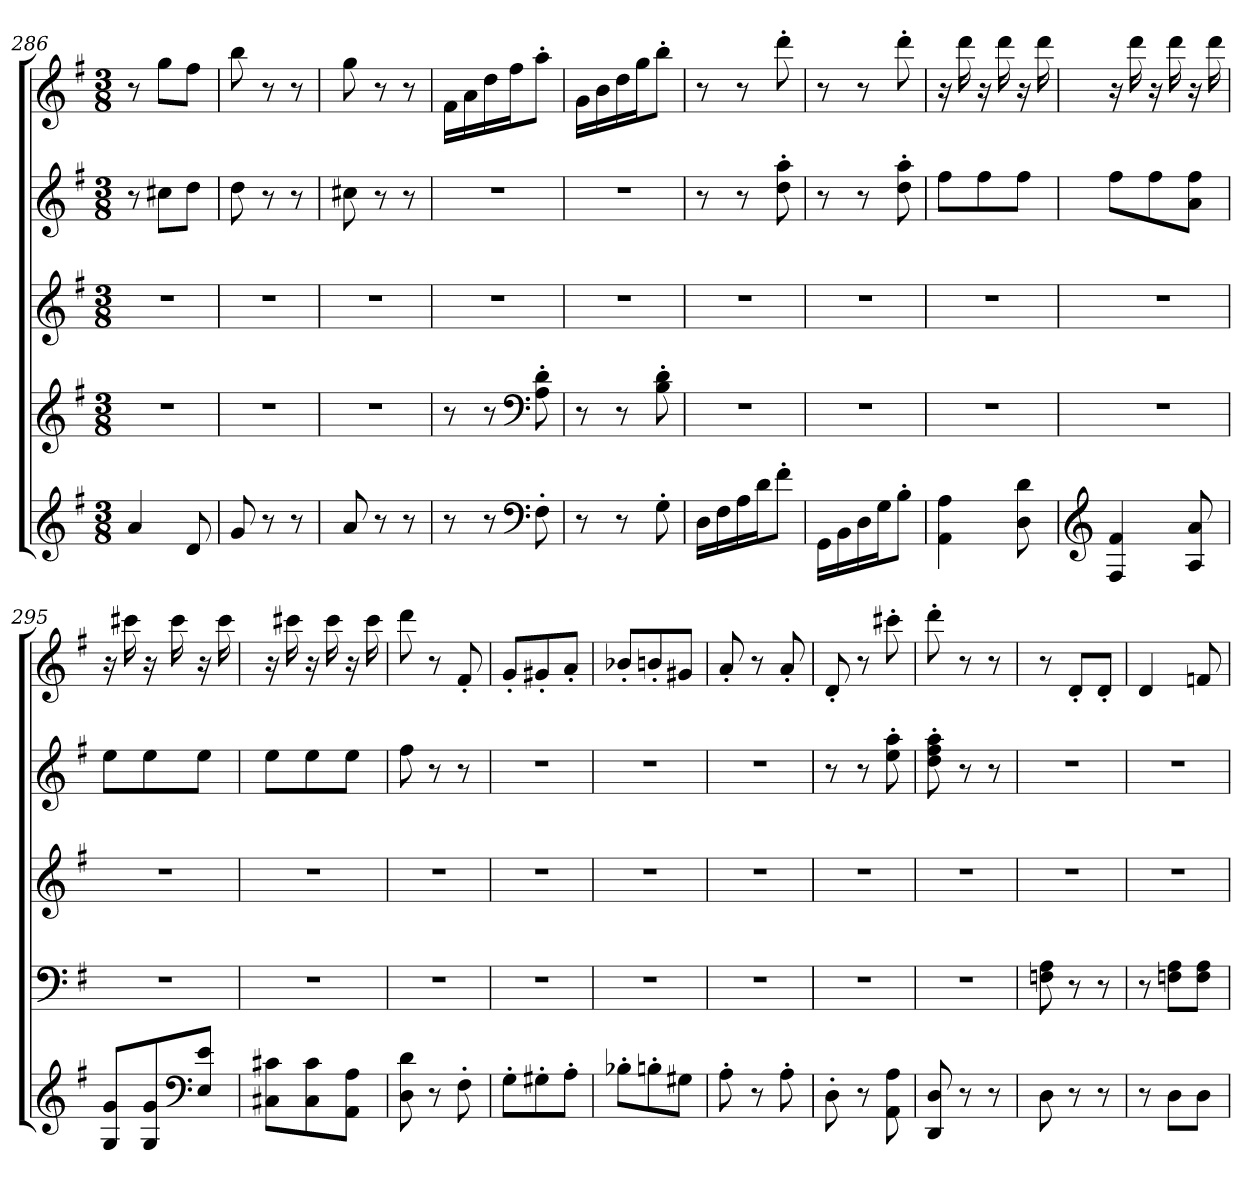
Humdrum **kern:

**kern	**kern	**kern	**kern	**kern
*part5	*part4	*part3	*part2	*part1
*staff5	*staff4	*staff3	*staff2	*staff1
*clefG2	*clefG2	*clefG2	*clefG2	*clefG2
*k[f#]	*k[f#]	*k[f#]	*k[f#]	*k[f#]
*M3/8	*M3/8	*M3/8	*M3/8	*M3/8
=286	=286	=286	=286	=286
4a/	4.r	4.r	8r	8r
.	.	.	8cc#X\L	8gg\L
8d/	.	.	8dd\J	8ff#\J
=287	=287	=287	=287	=287
*	*	*	*	*MM158
8g/	4.r	4.r	8dd\	8bb\
8r	.	.	8r	8r
8r	.	.	8r	8r
=288	=288	=288	=288	=288
*	*	*	*	*MM156
8a/	4.r	4.r	8cc#X\	8gg\
8r	.	.	8r	8r
8r	.	.	8r	8r
=289	=289	=289	=289	=289
*	*	*	*	*MM159
8r	8r	4.r	4.r	16f#\LL
.	.	.	.	16a\
8r	8r	.	.	16dd\
.	.	.	.	16ff#\J
*clefF4	*clefF4	*	*	*
8F#'\	8A\' 8d\'	.	.	8aa'\J
=290	=290	=290	=290	=290
8r	8r	4.r	4.r	16g\LL
.	.	.	.	16b\
8r	8r	.	.	16dd\
.	.	.	.	16gg\J
8G'\	8B\' 8d\'	.	.	8bb'\J
!!LO:PB:g=z
=291	=291	=291	=291	=291
*	*	*	*	*MM159
16D\LL	4.r	4.r	8r	8r
16F#\	.	.	.	.
16A\	.	.	8r	8r
16d\J	.	.	.	.
8f#'\J	.	.	8dd\' 8aa\'	8ddd'\
=292	=292	=292	=292	=292
16GG\LL	4.r	4.r	8r	8r
16BB\	.	.	.	.
16D\	.	.	8r	8r
16G\J	.	.	.	.
8B'\J	.	.	8dd\' 8aa\'	8ddd'\
=293	=293	=293	=293	=293
*	*	*	*	*MM159
4AA\ 4A\	4.r	4.r	8ff#\L	16r
.	.	.	.	16ddd\
.	.	.	8ff#\	16r
.	.	.	.	16ddd\
8D\ 8d\	.	.	8ff#\J	16r
.	.	.	.	16ddd\
=294	=294	=294	=294	=294
*clefG2	*	*	*	*
4F#/ 4f#/	4.r	4.r	8ff#\L	16r
.	.	.	.	16ddd\
.	.	.	8ff#\	16r
.	.	.	.	16ddd\
8A/ 8a/	.	.	8a\ 8ff#\J	16r
.	.	.	.	16ddd\
=295	=295	=295	=295	=295
8G/ 8g/L	4.r	4.r	8ee\L	16r
.	.	.	.	16ccc#X\
8G/ 8g/	.	.	8ee\	16r
.	.	.	.	16ccc#\
*clefF4	*	*	*	*
8E/ 8e/J	.	.	8ee\J	16r
.	.	.	.	16ccc#\
=296	=296	=296	=296	=296
8C#X\ 8c#X\L	4.r	4.r	8ee\L	16r
.	.	.	.	16ccc#X\
8C#\ 8c#\	.	.	8ee\	16r
.	.	.	.	16ccc#\
8AA\ 8A\J	.	.	8ee\J	16r
.	.	.	.	16ccc#\
!!LO:LB:g=z
=297	=297	=297	=297	=297
8D\ 8d\	4.r	4.r	8ff#\	8ddd\
8r	.	.	8r	8r
*	*	*	*	*MM159
8F#'\	.	.	8r	8f#'/
=298	=298	=298	=298	=298
8G'\L	4.r	4.r	4.r	8g'/L
8G#X'\	.	.	.	8g#X'/
8A'\J	.	.	.	8a'/J
=299	=299	=299	=299	=299
8B-X'\L	4.r	4.r	4.r	8b-X'/L
8Bn'\	.	.	.	8bn'/
8G#X\J	.	.	.	8g#X/J
=300	=300	=300	=300	=300
8A'\	4.r	4.r	4.r	8a'/
8r	.	.	.	8r
8A'\	.	.	.	8a'/
=301	=301	=301	=301	=301
8D'\	4.r	4.r	8r	8d'/
8r	.	.	8r	8r
8AA\ 8A\	.	.	8ee\' 8aa\'	8ccc#X'\
=302	=302	=302	=302	=302
8DD/ 8D/	4.r	4.r	8dd\' 8ff#\' 8aa\'	8ddd'\
8r	.	.	8r	8r
8r	.	.	8r	8r
=303	=303	=303	=303	=303
*	*	*	*	*MM159
8D\	8Fn\ 8A\	4.r	4.r	8r
8r	8r	.	.	8d'/L
8r	8r	.	.	8d'/J
=304	=304	=304	=304	=304
8r	8r	4.r	4.r	4d/
8D\L	8Fn\ 8A\L	.	.	.
8D\J	8F\ 8A\J	.	.	8fn/
=	=	=	=	=
*-	*-	*-	*-	*-
